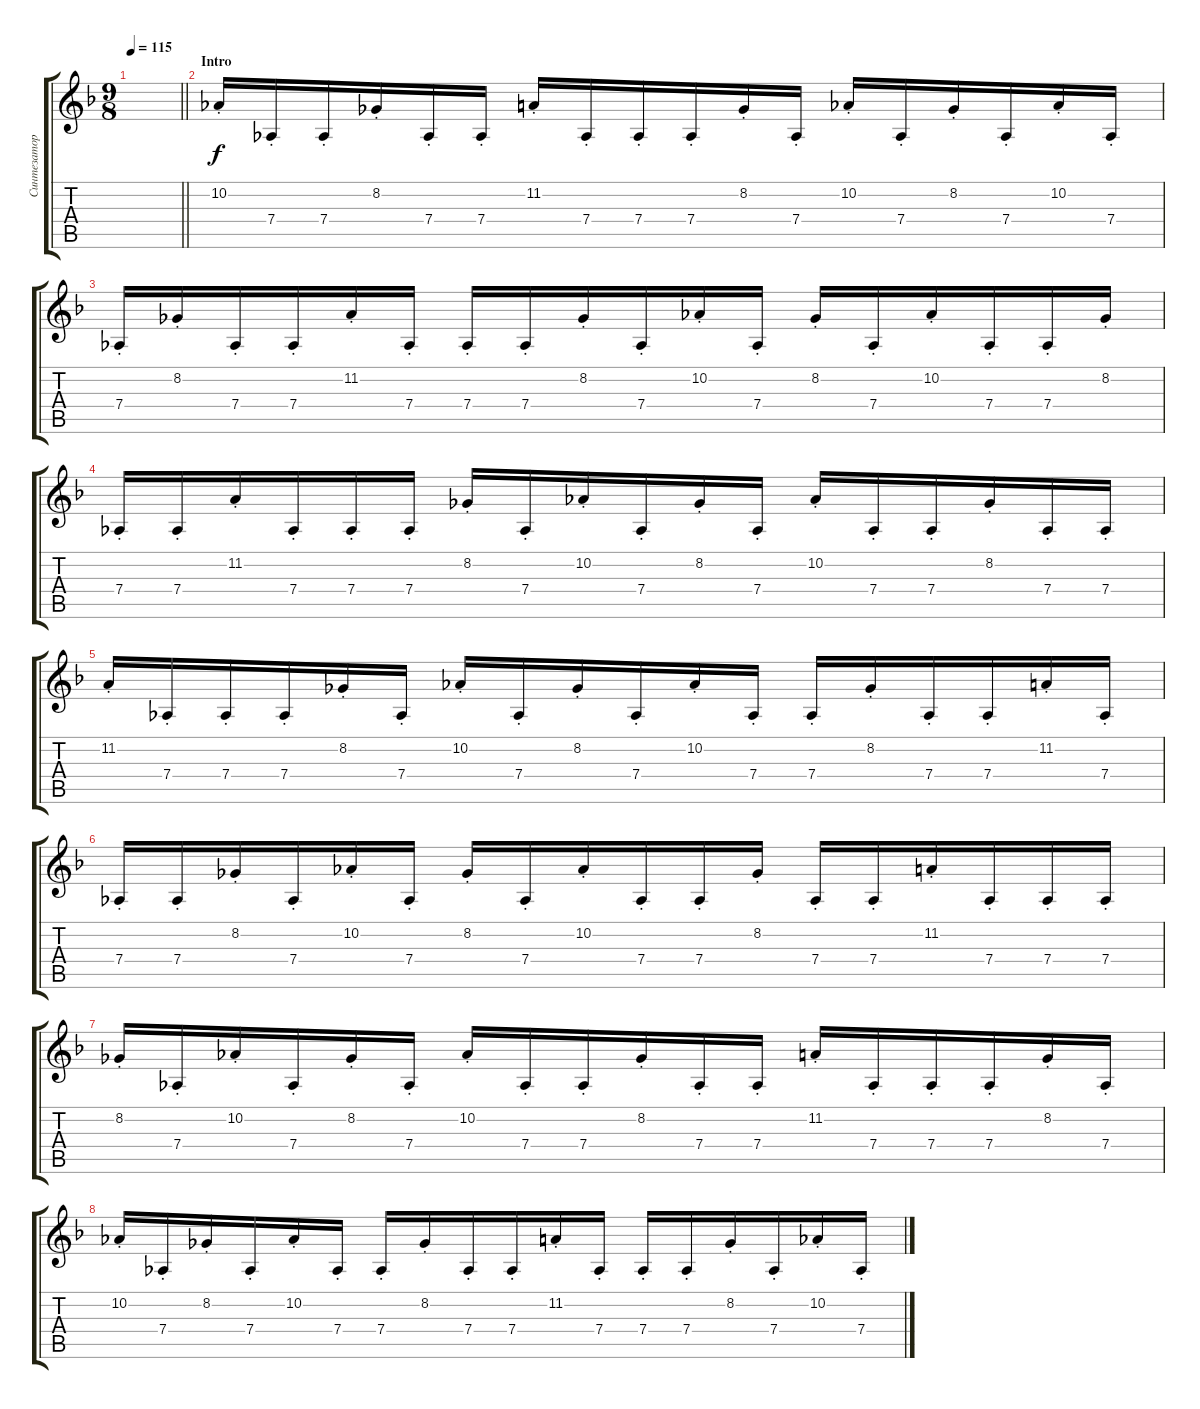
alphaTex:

\track ("Синтезатор" "Синтезатор") {instrument harpsichord}
\staff {score tabs}
\tuning (Eb4 Bb3 Gb3 Db3 Ab2 Eb2) {hide}
\ts (9 8)
\tempo 115
\clef g2
\barLineRight lightlight
\ks dminor
|
\section ("" "Intro")
10.2{st}.16{volume 8} 7.4{st}.16 7.4{st}.16 8.2{st}.16 7.4{st}.16 7.4{st}.16 11.2{st}.16 7.4{st}.16 7.4{st}.16 7.4{st}.16 8.2{st}.16 7.4{st}.16 10.2{st}.16 7.4{st}.16 8.2{st}.16 7.4{st}.16 10.2{st}.16 7.4{st}.16 |
7.4{st}.16 8.2{st}.16 7.4{st}.16 7.4{st}.16 11.2{st}.16 7.4{st}.16 7.4{st}.16 7.4{st}.16 8.2{st}.16 7.4{st}.16 10.2{st}.16 7.4{st}.16 8.2{st}.16 7.4{st}.16 10.2{st}.16 7.4{st}.16 7.4{st}.16 8.2{st}.16 |
7.4{st}.16 7.4{st}.16 11.2{st}.16 7.4{st}.16 7.4{st}.16 7.4{st}.16 8.2{st}.16 7.4{st}.16 10.2{st}.16 7.4{st}.16 8.2{st}.16 7.4{st}.16 10.2{st}.16 7.4{st}.16 7.4{st}.16 8.2{st}.16 7.4{st}.16 7.4{st}.16 |
11.2{st}.16 7.4{st}.16 7.4{st}.16 7.4{st}.16 8.2{st}.16 7.4{st}.16 10.2{st}.16 7.4{st}.16 8.2{st}.16 7.4{st}.16 10.2{st}.16 7.4{st}.16 7.4{st}.16 8.2{st}.16 7.4{st}.16 7.4{st}.16 11.2{st}.16 7.4{st}.16 |
7.4{st}.16 7.4{st}.16 8.2{st}.16 7.4{st}.16 10.2{st}.16 7.4{st}.16 8.2{st}.16 7.4{st}.16 10.2{st}.16 7.4{st}.16 7.4{st}.16 8.2{st}.16 7.4{st}.16 7.4{st}.16 11.2{st}.16 7.4{st}.16 7.4{st}.16 7.4{st}.16 |
8.2{st}.16 7.4{st}.16 10.2{st}.16 7.4{st}.16 8.2{st}.16 7.4{st}.16 10.2{st}.16 7.4{st}.16 7.4{st}.16 8.2{st}.16 7.4{st}.16 7.4{st}.16 11.2{st}.16 7.4{st}.16 7.4{st}.16 7.4{st}.16 8.2{st}.16 7.4{st}.16 |
10.2{st}.16 7.4{st}.16 8.2{st}.16 7.4{st}.16 10.2{st}.16 7.4{st}.16 7.4{st}.16 8.2{st}.16 7.4{st}.16 7.4{st}.16 11.2{st}.16 7.4{st}.16 7.4{st}.16 7.4{st}.16 8.2{st}.16 7.4{st}.16 10.2{st}.16 7.4{st}.16
